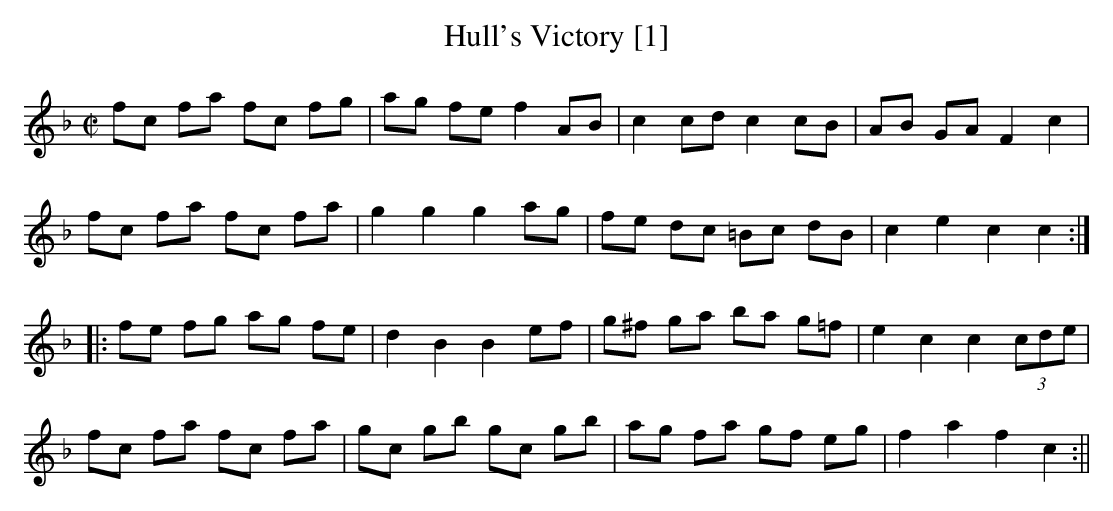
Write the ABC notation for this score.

X:1
T:Hull's Victory [1]
M:C|
L:1/8
K:F
fc fa fc fg|ag fe f2AB|c2cd c2cB|AB GA F2c2|
fc fa fc fa|g2g2g2ag|fe dc =Bc dB|c2e2c2c2:|
|:fe fg ag fe|d2B2B2ef|g^f ga ba g=f|e2c2c2 (3cde|
fc fa fc fa|gc gb gc gb|ag fa gf eg|f2a2f2c2:||
